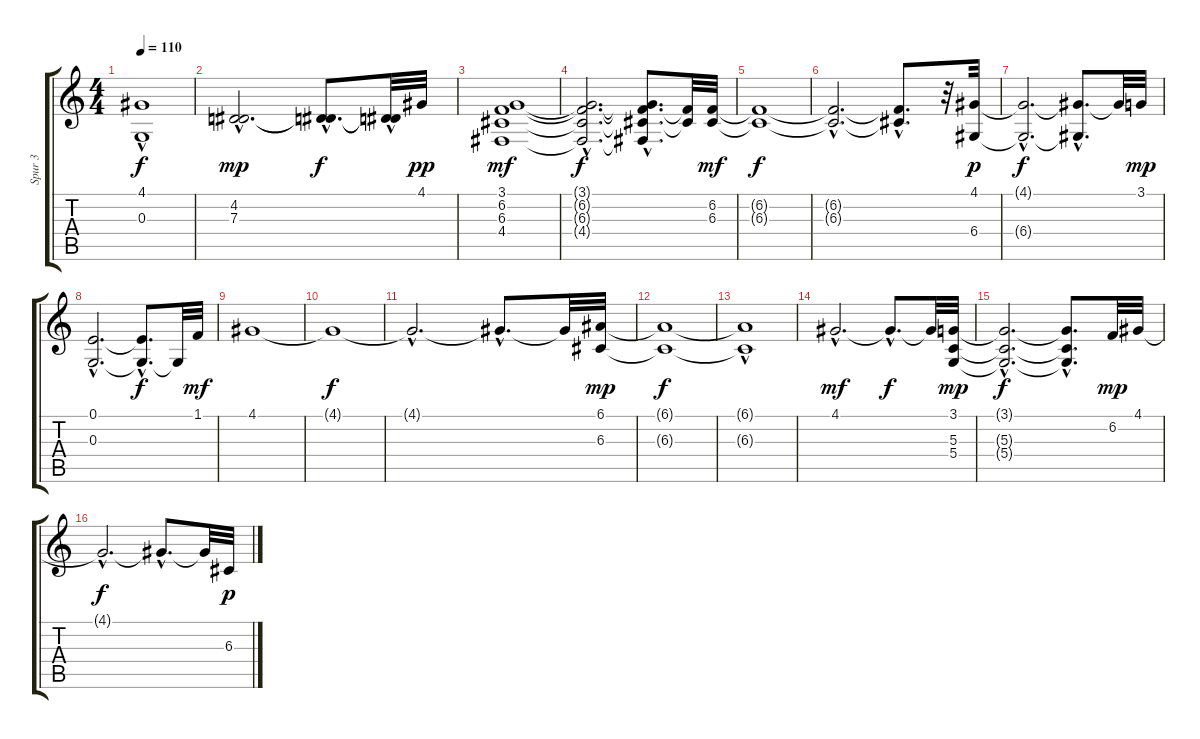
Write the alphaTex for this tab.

\track ("Spur 3" "Spur 3") {instrument synthstrings1}
\staff {score tabs}
\tuning (E4 B3 G3 D3 A2 E2) {hide}
\ts (4 4)
\tempo 110
\clef g2
\ks c
(4.1{hac t} 0.3{t}).1{dy f} |
(4.2{hac} 7.3{hac}).2{d dy mp} (4.2{hac t} 7.3{hac t}).8{d dy f} (4.2{hac t} 7.3{t}).32 4.1.32{dy pp} |
(3.1 6.2 6.3 4.4).1{dy mf} |
(3.1{hac t} 6.2{hac t} 6.3{hac t} 4.4{hac t}).2{d dy f} (3.1{t} 6.2{hac t} 6.3{hac t} 4.4{hac t}).8{d} (6.2{t} 6.3{t}).32 (6.2 6.3).32{dy mf} |
(6.2{t} 6.3{t}).1{dy f} |
(6.2{hac t} 6.3{hac t}).2{d} (6.2{hac t} 6.3{t}).8{d} r.32 (4.1 6.4).32{dy p} |
(4.1{hac t} 6.4{hac t}).2{d dy f} (4.1{hac t} 6.4{hac t}).8{d} 4.1{t}.32 3.1.32{dy mp} |
(0.1{hac} 0.3{hac}).2{d} (0.1{hac t} 0.3{hac t}).8{d dy f} 0.3{t}.32 1.1.32{dy mf} |
4.1.1 |
4.1{t}.1{dy f} |
4.1{hac t}.2{d} 4.1{hac t}.8{d} 4.1{t}.32 (6.1 6.3).32{dy mp} |
(6.1{t} 6.3{t}).1{dy f} |
(6.1{hac t} 6.3{t}).1 |
4.1{hac}.2{d dy mf} 4.1{hac t}.8{d dy f} 4.1{t}.32 (3.1 5.3 5.4).32{dy mp} |
(3.1{hac t} 5.3{hac t} 5.4{hac t}).2{d dy f} (3.1{hac t} 5.3{t} 5.4{hac t}).8{d} 6.2.32{dy mp} 4.1.32 |
4.1{hac t}.2{d dy f} 4.1{hac t}.8{d} 4.1{t}.32 6.3.32{dy p}
